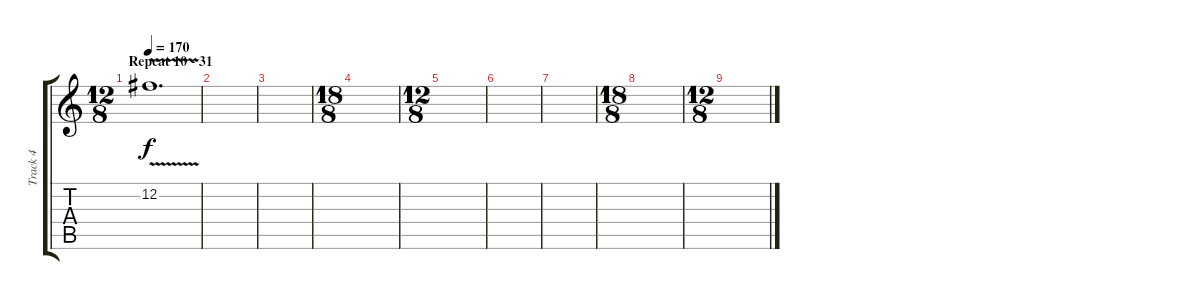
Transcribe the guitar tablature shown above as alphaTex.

\track ("Track 4" "Track 4") {instrument overdrivenguitar}
\staff {score tabs}
\tuning (B3 Gb3 D3 A2 E2 B1) {hide}
\ts (12 8)
\section ("" "Repeat 10 - 31")
\tempo 170
\clef g2
\ks c
12.2{v}.1{d dy f} |
|
|
\ts (18 8)
|
\ts (12 8)
|
|
|
\ts (18 8)
|
\ts (12 8)
